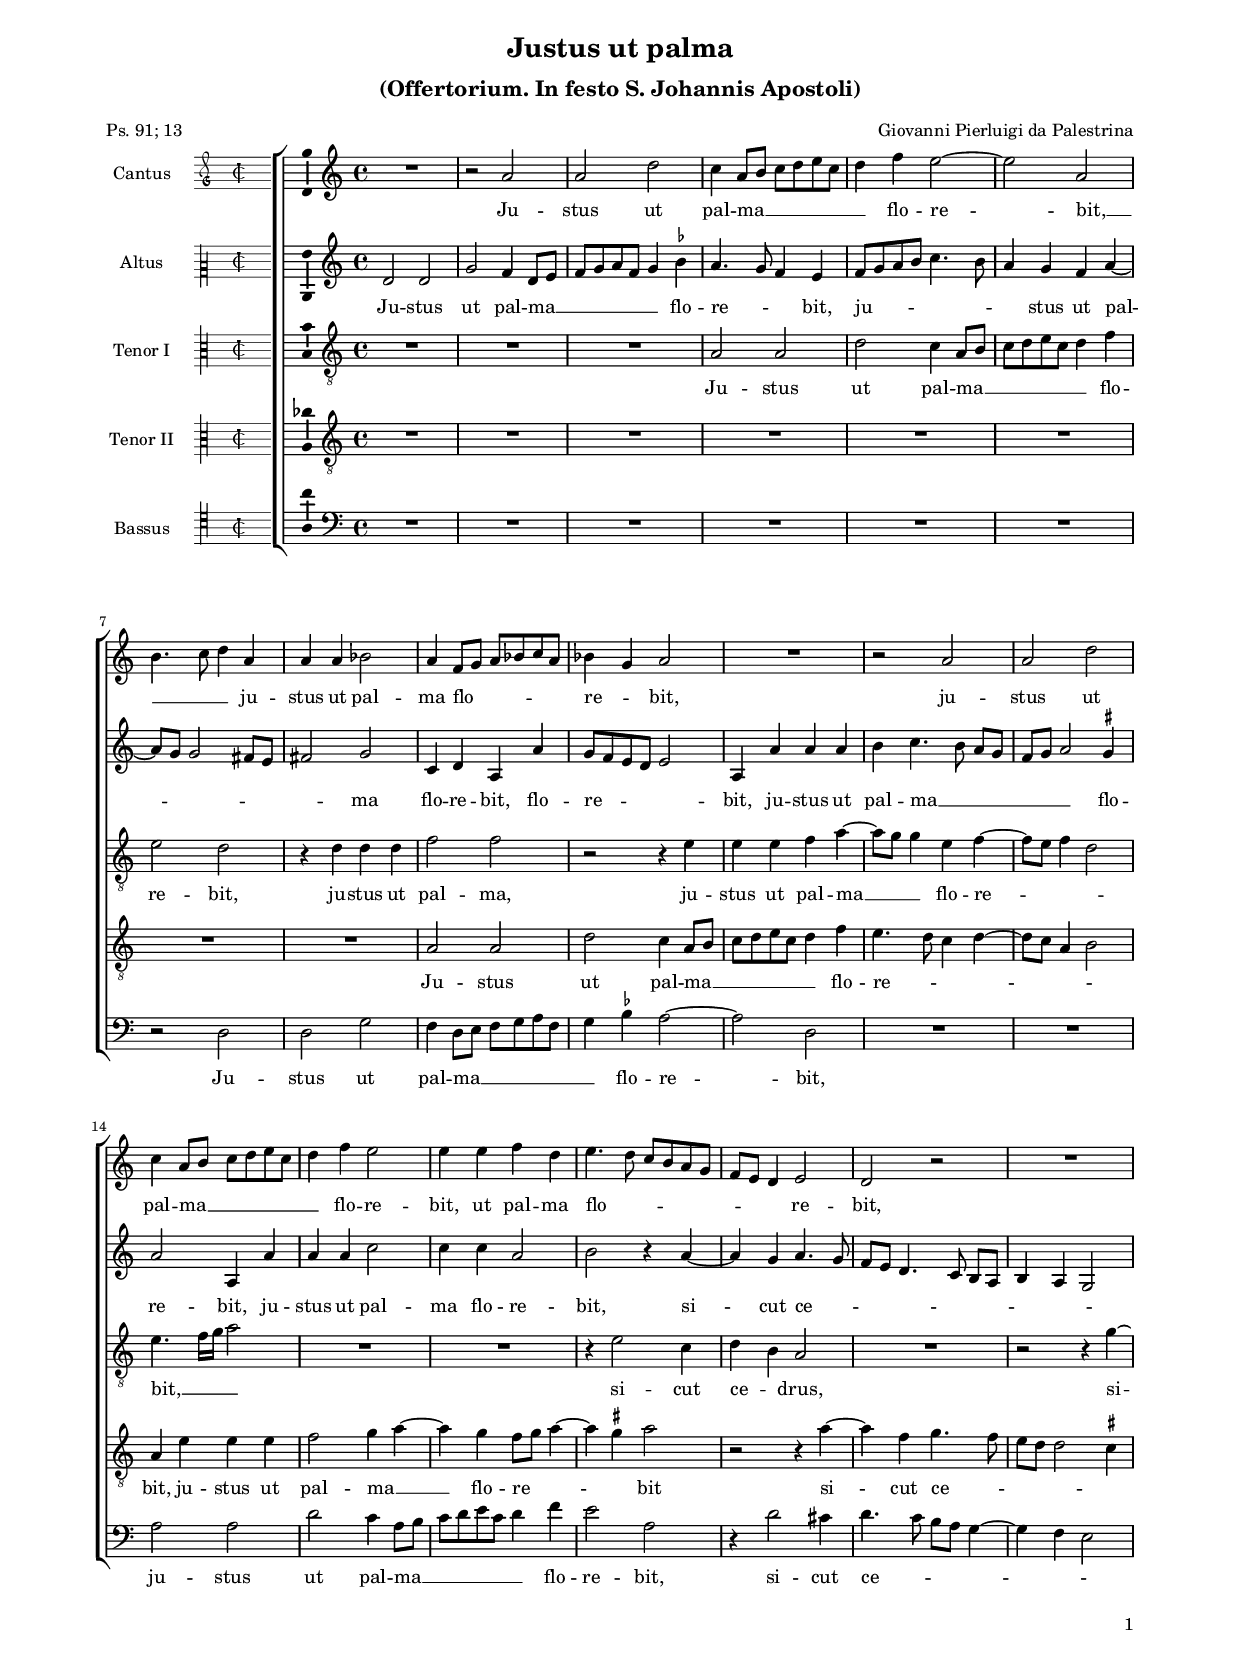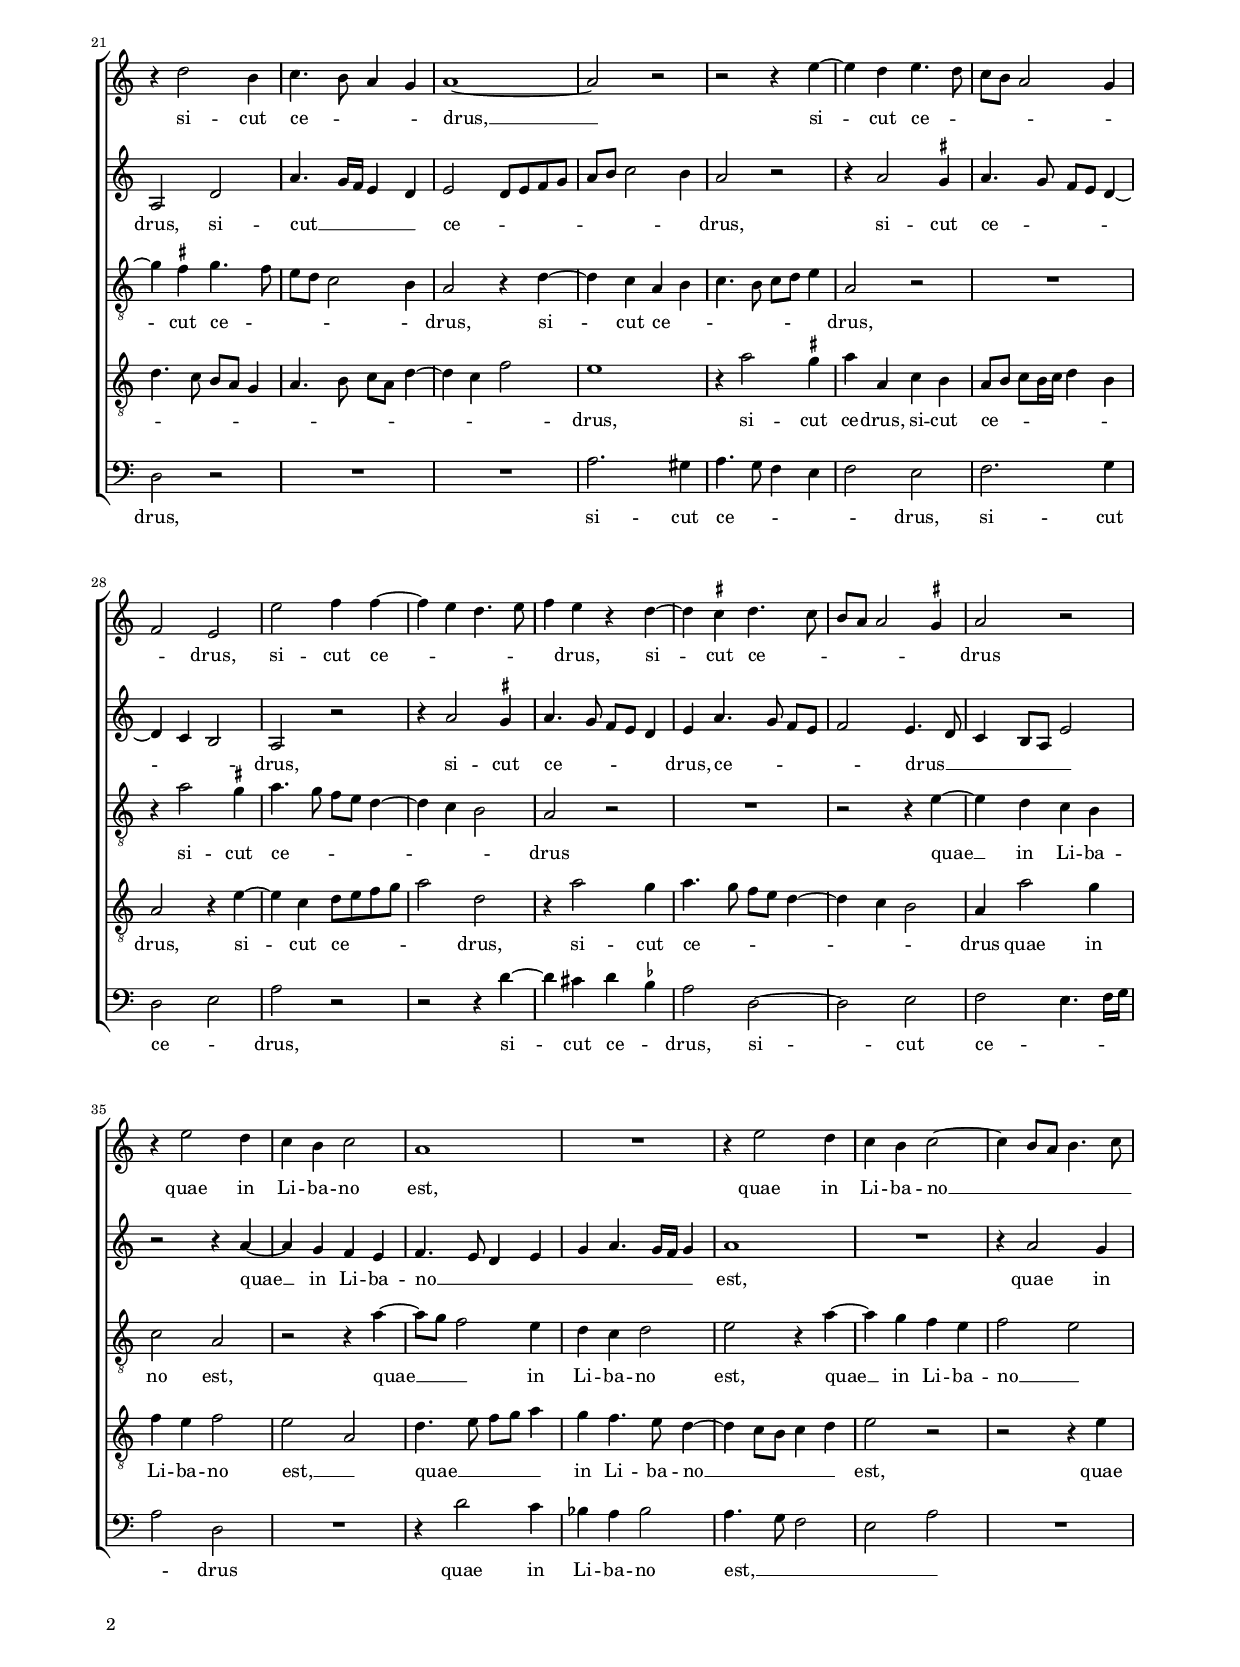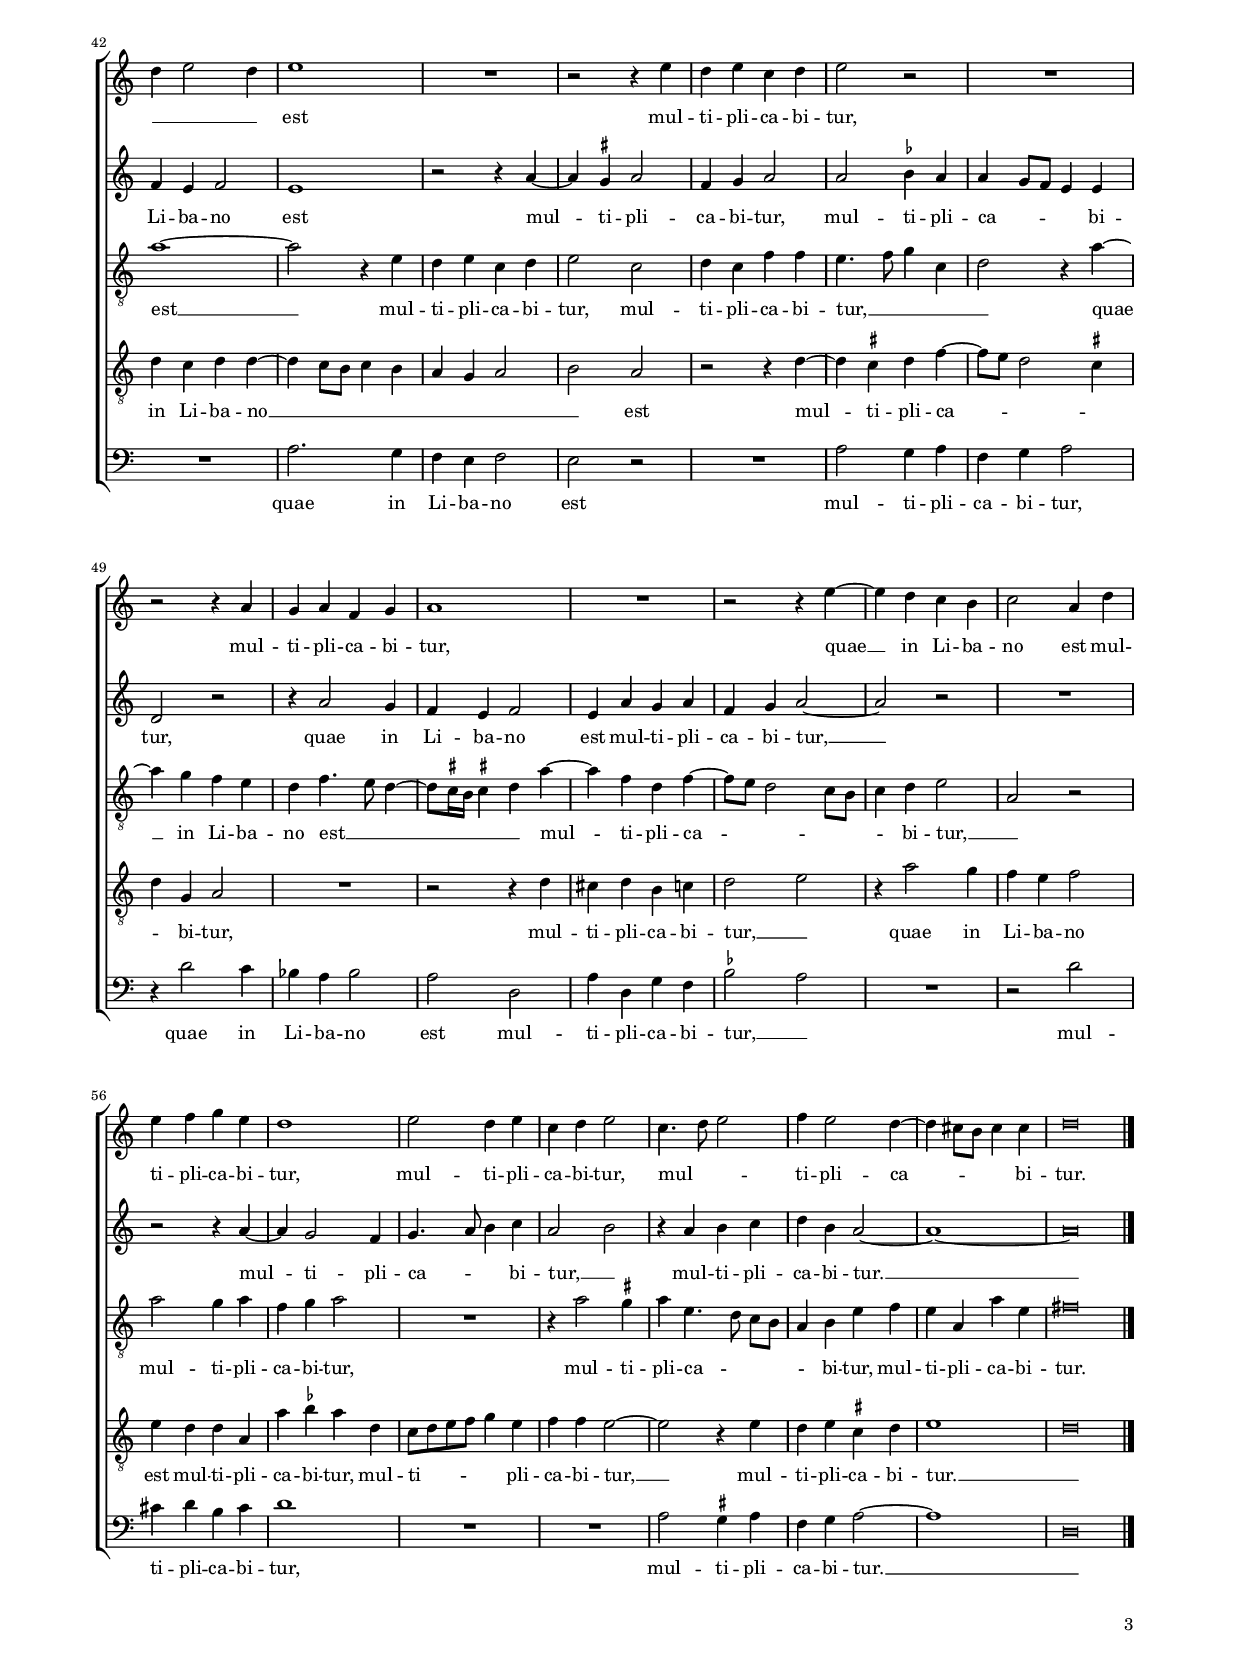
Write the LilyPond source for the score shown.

\header
{
  title="Justus ut palma"
  subtitle=\markup { \column { \vspace #0.5 \fontsize #1 "(Offertorium. In festo S. Johannis Apostoli)" \transparent "x" } }
  composer="Giovanni Pierluigi da Palestrina"
  poet="Ps. 91; 13"
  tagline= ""
}

\version "2.24.1"
\language deutsch
#(set-global-staff-size 15)
% #(set-default-paper-size "letter")
#(ly:set-option 'point-and-click #f)




	ficta = { \once \set suggestAccidentals = ##t }

	forget = #(define-music-function (music) (ly:music?) #{
		\accidentalStyle forget
		$music
		\accidentalStyle default
		#})


    
\paper
	{
	top-margin = 1.6 \cm
	bottom-margin = 1 \cm
	left-margin = 1.8 \cm
	right-margin = 1.8 \cm
	ragged-bottom = ##f
	ragged-last-bottom = ##f
	print-page-number = ##f
	system-system-spacing = #'((basic-distance . 17) (minimum-distance . 14) (padding . 5) (strechability . 150))
    oddFooterMarkup=\markup   \fill-line { "" \fromproperty #'page:page-number-string }
    evenFooterMarkup=\markup  \fill-line { \fromproperty #'page:page-number-string "" }
    last-bottom-spacing = #'((basic-distance . 12) (minimum-distance . 7) (padding . 4))
    systems-per-page = 3
%   page-count = 3
%	min-systems-per-page = 3
%	print-all-headers = ##t
%	print-first-page-number = ##t
%	first-page-number = 1
	}

	
global = {
	\key c \major
	\time 4/4
    \set Score.tempoHideNote = ##t
    \tempo 4 = 100
    \skip 1*62
    \set Score.measureLength = #(ly:make-moment 2/1)
    \skip 1*2 \bar "|."
	}
    

incipitcantus = \relative c' {
    \time 2/2
    \clef "petrucci-g2"
    \key c \major
    }
    
incipitcantusVoice = <<
    \new MensuralVoice <<
        { s1 \noBreak }
        \incipitcantus
    >>
    >>
    
    
incipitaltus = \relative c' {
    \time 2/2
    \clef "petrucci-c2"
    \key c \major
    s4 \bar ""
    }
    
incipitaltusVoice = <<
    \new MensuralVoice <<
        { s1 \noBreak }
        \incipitaltus
    >>
    >>
    
incipittenor = \relative c' {
    \time 2/2
    \clef "petrucci-c3"
    \key c \major
    }
    
incipittenorVoice = <<
    \new MensuralVoice <<
        { s1 \noBreak }
        \incipittenor
    >>
    >>
    
incipitquintus = \relative c' {
    \time 2/2
    \clef "petrucci-c3"
    \key c \major
    }
    
incipitquintusVoice = <<
    \new MensuralVoice <<
        { s1 \noBreak }
        \incipitquintus
    >>
    >>
    
    
incipitbassus= \relative c {
    \time 2/2
    \clef "petrucci-c4"
    \key c \major
    }
    
incipitbassusVoice = <<
    \new MensuralVoice <<
        { s1 \noBreak }
        \incipitbassus
    >>
    >>


cantus =  \relative c''
	{
	R1
	r2 a
	a2 d
	c4 a8 h c d e c
%5
	d4 f e2~ |
	e2 a,
	h4. c8 d4 a
	a4 a b2
	a4 f8 g a b c a
%10
	b4 g a2 |
	R1
	r2 a
	a2 d
	c4 a8 h c d e c
%15
	d4 f e2 |
	e4 e f d
	e4. d8 c h a g
	f8 e d4 e2
	d2 r
%20
	R1 |
	r4 d'2 h4
	c4. h8 a4 g
	a1~
	a2 r
%25
	r2 r4 e'~ |
	e4 d e4. d8
	c8 h a2 g4
	f2 e
	e'2 f4 f~
%30
	f4 e d4. e8 |
	f4 e r d~
	d4 \ficta cis d4. \forget c8
	h8 a a2 \ficta gis4
	a2 r
%35
	r4 e'2 d4 |
	c4 h c2
	a1
	R1
	r4 e'2 d4
%40
	c4 h c2~ |
	c4 h8 a h4. c8
	d4 e2 d4
	e1
	R1
%45
	r2 r4 e |
	d4 e c d
	e2 r
	R1
	r2 r4 a,
%50
	g4 a f g |
	a1
	R1
	r2 r4 e'~
	e4 d c h
%55
	c2 a4 d |
	e4 f g e
	d1
	e2 d4 e
	c4 d e2
%60
	c4. d8 e2 |
	f4 e2 d4~
	d4 cis8 h cis4 cis
	d\breve |
	}


altus =  \relative c'
	{
	d2 d
	g2 f4 d8 e
	f8 g a f g4 \ficta b
	a4. g8 f4 e
%5
	f8 g a h c4. h8 |
	a4 g f a~
	a8 g g2 fis8 e
	fis2 g
	c,4 d a a'
%10
	g8 f e d e2 |
	a,4 a' a a
	h4 c4. h8 a[ g]
	f8 g a2 \ficta gis4
	a2 a,4 a'
%15
	a4 a c2 |
	c4 c a2
	h2 r4 a~
	a4 g a4. g8
	f8 e d4. c8 h[ a]
%20
	h4 a g2 |
	a2 d
	a'4. g16 f e4 d
	e2 d8 e f g
	a8 h c2 h4
%25
	a2 r |
	r4 a2 \ficta gis4
	a4. g8 f[ e] d4~
	d4 c h2
	a2 r
%30
	r4 a'2 \ficta gis4 |
	a4. g8 f[ e] d4
	e4 a4. g8 f[ e]
	f2 e4. d8
	c4 h8 a e'2
%35
	r2 r4 a~ |
	a4 g f e
	f4. e8 d4 e
	g4 a4. g16 f g4
	a1
%40
	R1 |
	r4 a2 g4
	f4 e f2
	e1
	r2 r4 a~
%45
	a4 \ficta gis a2 |
	f4 g a2
	a2 \ficta b4 a
	a4 g8 f e4 e
	d2 r
%50
	r4 a'2 g4 |
	f4 e f2
	e4 a g a
	f4 g a2~
	a2 r
%55
	R1 |
	r2 r4 a~
	a4 g2 f4
	g4. a8 h4 c
	a2 h
%60
	r4 a h c |
	d4 h a2~
	a1~
	a\breve |
	}


tenor =  \relative c'
	{
	R1
	R1
	R1
	a2 a
%5
	d2 c4 a8 h |
	c8 d e c d4 f
	e2 d
	r4 d d d
	f2 f
%10
	r2 r4 e |
	e4 e f a~
	a8 g g4 e f~
	f8 e f4 d2
	e4. f16 g a2
%15
	R1 |
	R1
	r4 e2 c4
	d4 h a2
	R1
%20
	r2 r4 g'~ |
	g4 \ficta fis g4. \forget f8
	e8 d c2 h4
	a2 r4 d~
	d4 c a h
%25
	c4. h8 c8 d e4 |
	a,2 r
	R1
	r4 a'2 \ficta gis4
	a4. g8 f[ e] d4~
%30
	d4 c h2 |
	a2 r
	R1
	r2 r4 e'~
	e4 d c h
%35
	c2 a |
	r2 r4 a'~
	a8 g f2 e4
	d4 c d2
	e2 r4 a~
%40
	a4 g f e |
	f2 e
	a1~
	a2 r4 e
	d4 e c d
%45
	e2 c |
	d4 c f f
	e4. f8 g4 c,
	d2 r4 a'~
	a4 g f e
%50
	d4 f4. e8 d4~ |
	d8 \ficta cis16 h \ficta cis!4 d a'~
	a4 f d f~
	f8 e d2 c8 h
	c4 d e2
%55
	a,2 r |
	a'2 g4 a
	f4 g a2
	R1
	r4 a2 \ficta gis4
%60
	a4 e4. d8 c[ h] |
	a4 h e f
	e4 a, a' e
	fis\breve |
	}


quintus  =  \relative c'
	{
	R1
	R1
	R1
	R1
%5
	R1 |
	R1
	R1
	R1
	a2 a
%10
	d2 c4 a8 h |
	c8 d e c d4 f
	e4. d8 c4 d~
	d8 c a4 h2
	a4 e' e e
%15
	f2 g4 a~ |
	a4 g f8 g a4~
	a4 \ficta gis a2
	r2 r4 a~
	a4 f g4. f8
%20
	e8 d d2 \ficta cis4 |
	d4. c8 h[ a] g4
	a4. h8 c[ a] d4~
	d4 c f2
	e1
%25
	r4 a2 \ficta gis4 |
	a4 a, c h
	a8 h c[ h16 c] d4 h
	a2 r4 e'~
	e4 c d8 e f g
%30
	a2 d, |
	r4 a'2 g4
	a4. g8 f[ e] d4~
	d4 c h2
	a4 a'2 g4
%35
	f4 e f2 |
	e2 a,
	d4. e8 f[ g] a4
	g4 f4. e8 d4~
	d4 c8 h c4 d
%40
	e2 r |
	r2 r4 e
	d4 c d d~
	d4 c8 h c4 h
	a4 g a2
%45
	h2 a |
	r2 r4 d~
	d4 \ficta cis d f~
	f8 e d2 \ficta cis4
	d4 g, a2
%50
	R1 |
	r2 r4 d
	cis4 d h c
	d2 e
	r4 a2 g4
%55
	f4 e f2 |
	e4 d d a
	a'4 \ficta b a d,
	c8 d e f g4 e
	f4 f e2~
%60
	e2 r4 e |
	d4 e\ficta cis d
	e1
	d\breve |
	}


bassus  =  \relative c
	{
	R1
	R1
	R1
	R1
%5
	R1 |
	R1
	r2 d
	d2 g
	f4 d8 e f g a f
%10
	g4 \ficta b a2~ |
	a2 d,
	R1
	R1
	a'2 a
%15
	d2 c4 a8 h |
	c8 d e c d4 f
	e2 a,
	r4 d2 cis4
	d4. c8 h[ a] g4~
%20
	g4 f e2 |
	d2 r
	R1
	R1
	a'2. gis4
%25
	a4. g8 f4 e |
	f2 e
	f2. g4
	d2 e
	a2 r
%30
	r2 r4 d~ |
	d4 cis d \ficta b
	a2 d,~
	d2 e
	f2 e4. f16 g
%35
	a2 d, |
	R1
	r4 d'2 c4
	b4 a b2
	a4. g8 f2
%40
	e2 a |
	R1
	R1
	a2. g4
	f4 e f2
%45
	e2 r |
	R1
	a2 g4 a
	f4 g a2
	r4 d2 c4
%50
	b4 a b2 |
	a2 d,
	a'4 d, g f
	\ficta b2 a
	R1
%55
	r2 d |
	cis4 d h cis
	d1
	R1
	R1
%60
	a2 \ficta gis4 a |
	f4 g a2~
	a1
	d,\breve |
	}


lyricscantus = \lyricmode {
	Ju -- stus ut pal -- ma __ _ _ _ _ _ _ flo -- re -- bit, __ _ _ _
    ju -- stus ut pal -- ma flo -- _ _ _ _ _ re -- _ bit,
    ju -- stus ut pal -- ma __ _ _ _ _ _ _ flo -- re -- bit,
    ut pal -- ma flo -- _ _ _ _ _ _ _ _ re -- bit,
    si -- cut ce -- _ _ _ drus, __
    si -- cut ce -- _ _ _ _ _ _ drus,
    si -- cut ce -- _ _ _ _ drus,
    si -- cut ce -- _ _ _ _ _ drus
    quae in Li -- ba -- no est,
    quae in Li -- ba -- no __ _ _ _ _ _ _ _ est
    mul -- ti -- pli -- ca -- bi -- tur,
    mul -- ti -- pli -- ca -- bi -- tur,
    quae __ in Li -- ba -- no est
    mul -- ti -- pli -- ca -- bi -- tur,
    mul -- ti -- pli -- ca -- bi -- tur,
    mul -- _ _ ti -- pli -- ca -- _ _ _ bi -- tur.
	}


lyricsaltus = \lyricmode {
	Ju -- stus ut pal -- ma __ _ _ _ _ _ _ flo -- re -- _ _ bit,
    ju -- _ _ _ _ _ _ stus ut pal -- _ _ _ _ _ ma flo -- re -- bit,
    flo -- re -- _ _ _ _ bit,
    ju -- stus ut pal -- ma __ _ _ _ _ _ _ flo -- re -- bit,
    ju -- stus ut pal -- ma flo -- re -- bit,
    si -- cut ce -- _ _ _ _ _ _ _ _ _ _ drus,
    si -- cut __ _ _ _ _ ce -- _ _ _ _ _ _ _ _ drus,
    si -- cut ce -- _ _ _ _ _ _ drus,
    si -- cut ce -- _ _ _ _ drus,
    ce -- _ _ _ _ drus __ _ _ _ _ _
    quae __ in Li -- ba -- no __ _ _ _ _ _ _ _ _ est,
    quae in Li -- ba -- no est
    mul -- ti -- pli -- ca -- bi -- tur,
    mul -- ti -- pli -- ca -- _ _ _ bi -- tur,
    quae in Li -- ba -- no est
    mul -- ti -- pli -- ca -- bi -- tur, __
    mul -- ti -- pli -- ca -- _ _ bi -- tur, __ _
    mul -- ti -- pli -- ca -- bi -- tur. __
	}


lyricstenor = \lyricmode {
	Ju -- stus ut pal -- ma __ _ _ _ _ _ _ flo -- re -- bit,
    ju -- stus ut pal -- ma,
    ju -- stus ut pal -- ma __ _ _ flo -- re -- _ _ _ bit, __ _ _ _
    si -- cut ce -- _ drus,
    si -- cut ce -- _ _ _ _ _ drus,
    si -- cut ce -- _ _ _ _ _ _ drus,
    si -- cut ce -- _ _ _ _ _ _ drus
    quae __ in Li -- ba -- no est,
    quae __ _ _ in Li -- ba -- no est,
    quae __ in Li -- ba -- no __ _ est __
    mul -- ti -- pli -- ca -- bi -- tur,
    mul -- ti -- pli -- ca -- bi -- tur, __ _ _ _ _
    quae __ in Li -- ba -- no est __ _ _ _ _ _ _
    mul -- ti -- pli -- ca -- _ _ _ _ _ bi -- tur, __ _
    mul -- ti -- pli -- ca -- bi -- tur,
    mul -- ti -- pli -- ca -- _ _ _ _ bi -- tur,
    mul -- ti -- pli -- ca -- bi -- tur.
	}


lyricsquintus = \lyricmode {
	Ju -- stus ut pal -- ma __ _ _ _ _ _ _ flo -- re -- _ _ _ _ _ _ bit,
    ju -- stus ut pal -- ma __ _ flo -- re -- _ _ _ bit
    si -- cut ce -- _ _ _ _ _ _ _ _ _ _ _ _ _ _ _ _ _ drus,
    si -- cut ce -- drus,
    si -- cut ce -- _ _ _ _ _ _ drus,
    si -- cut ce -- _ _ _ _ drus,
    si -- cut ce -- _ _ _ _ _ _ drus
    quae in Li -- ba -- no est, __ _
    quae __ _ _ _ _ in Li -- ba -- no __ _ _ _ _ est,
    quae in Li -- ba -- no __ _ _ _ _ _ _ _ _ est
    mul -- ti -- pli -- ca -- _ _ _ _ bi -- tur,
    mul -- ti -- pli -- ca -- bi -- tur, __ _
    quae in Li -- ba -- no est
    mul -- ti -- pli -- ca -- bi -- tur,
    mul -- ti -- _ _ _ _ pli -- ca -- bi -- tur, __
    mul -- ti -- pli -- ca -- bi -- tur. __ _
	}


lyricsbassus = \lyricmode {
	Ju -- stus ut pal -- ma __ _ _ _ _ _ _ flo -- re -- bit,
    ju -- stus ut pal -- ma __ _ _ _ _ _ _ flo -- re -- bit,
    si -- cut ce -- _ _ _ _ _ _ drus,
    si -- cut ce -- _ _ _ _ drus,
    si -- cut ce -- _ drus,
    si -- cut ce -- _ drus,
    si -- cut ce -- _ _ _ _ drus
    quae in Li -- ba -- no est, __ _ _ _ _
    quae in Li -- ba -- no est
    mul -- ti -- pli -- ca -- bi -- tur,
    quae in Li -- ba -- no est
    mul -- ti -- pli -- ca -- bi -- tur, __ _
    mul -- ti -- pli -- ca -- bi -- tur,
    mul -- ti -- pli -- ca -- bi -- tur. __ _
	}


\score
{  
    \transpose c c {
	\new ChoirStaff \with { \override StaffGrouper.staff-staff-spacing.basic-distance = #12 }
	<<

	\new Staff << \global
	\new Voice="v1" {
		\set Staff.instrumentName="Cantus"
        \incipit \incipitcantusVoice
%		\set Staff.instrumentName= "S"
		\set Staff.midiInstrument = "reed organ"
		\clef violin
		\cantus }
	\new Lyrics \lyricsto "v1" {\lyricscantus }
	>>


	\new Staff << \global
	\new Voice="v2" {
		\set Staff.instrumentName="Altus"
        \incipit \incipitaltusVoice
%		\set Staff.instrumentName= "A"
		\set Staff.midiInstrument = "reed organ"
		\clef violin % "G_8"
		\altus}
	\new Lyrics \lyricsto "v2" {\lyricsaltus }
	>>


	\new Staff << \global
	\new Voice="v3" {
		\set Staff.instrumentName="Tenor I"
        \incipit \incipittenorVoice
%		\set Staff.instrumentName= "T"
		\set Staff.midiInstrument = "reed organ"
		\clef "G_8"
		\tenor }
	\new Lyrics \lyricsto "v3" {\lyricstenor }
	>>


	\new Staff << \global
	\new Voice="v5" {
		\set Staff.instrumentName="Tenor II"
        \incipit \incipitquintusVoice
%		\set Staff.instrumentName= "Q"
		\set Staff.midiInstrument = "reed organ"
		\clef "G_8"
		\quintus}
	\new Lyrics \lyricsto "v5" {\lyricsquintus }
	>>


	\new Staff << \global
	\new Voice="v4" {
		\set Staff.instrumentName="Bassus"
        \incipit \incipitbassusVoice
%		\set Staff.instrumentName= "B"
		\set Staff.midiInstrument = "reed organ"
		\clef bass 
		\bassus }
	\new Lyrics \lyricsto "v4" {\lyricsbassus}
	>>

	>>
	} % transpose

	\layout
	{
	indent = 3\cm
    incipit-width = 1.3 \cm
	\context { \Lyrics \override VerticalAxisGroup.nonstaff-relatedstaff-spacing.padding = #1.4 }
%	\context { \Lyrics \override LyricText.font-size = #1 }
	\context { \Staff \override TimeSignature.break-visibility = #end-of-line-invisible }
	\context { \Staff \consists "Ambitus_engraver" }
%	\context { \Voice \override Slur.transparent = ##t }
	\context { \Score \override BarNumber.padding = #2 }
	\context { \Voice \override NoteHead.style = #'baroque }
	}

\midi
	{    	
	}

}


% EOF
